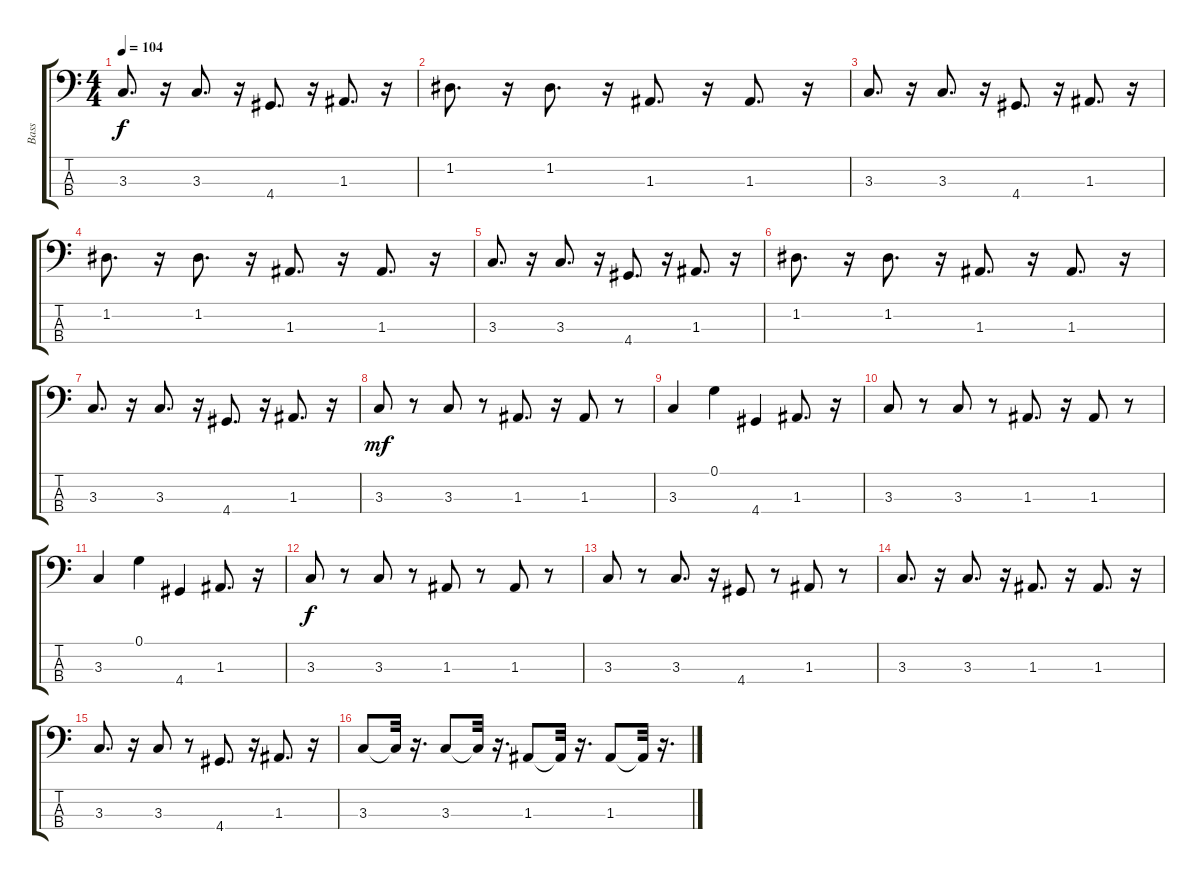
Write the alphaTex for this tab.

\track ("Bass                " "Bass      ") {instrument fretlessbass}
\staff {score tabs}
\tuning (G2 D2 A1 E1) {hide}
\ts (4 4)
\tempo 104
\clef f4
\ks c
3.3.8{d dy f} r.16 3.3.8{d} r.16 4.4.8{d} r.16 1.3.8{d} r.16 |
1.2.8{d} r.16 1.2.8{d} r.16 1.3.8{d} r.16 1.3.8{d} r.16 |
3.3.8{d} r.16 3.3.8{d} r.16 4.4.8{d} r.16 1.3.8{d} r.16 |
1.2.8{d} r.16 1.2.8{d} r.16 1.3.8{d} r.16 1.3.8{d} r.16 |
3.3.8{d} r.16 3.3.8{d} r.16 4.4.8{d} r.16 1.3.8{d} r.16 |
1.2.8{d} r.16 1.2.8{d} r.16 1.3.8{d} r.16 1.3.8{d} r.16 |
3.3.8{d} r.16 3.3.8{d} r.16 4.4.8{d} r.16 1.3.8{d} r.16 |
3.3.8{dy mf} r.8 3.3.8 r.8 1.3.8{d} r.16 1.3.8 r.8 |
3.3.4 0.1.4 4.4.4 1.3.8{d} r.16 |
3.3.8 r.8 3.3.8 r.8 1.3.8{d} r.16 1.3.8 r.8 |
3.3.4 0.1.4 4.4.4 1.3.8{d} r.16 |
3.3.8{dy f} r.8 3.3.8 r.8 1.3.8 r.8 1.3.8 r.8 |
3.3.8 r.8 3.3.8{d} r.16 4.4.8 r.8 1.3.8 r.8 |
3.3.8{d} r.16 3.3.8{d} r.16 1.3.8{d} r.16 1.3.8{d} r.16 |
3.3.8{d} r.16 3.3.8 r.8 4.4.8{d} r.16 1.3.8{d} r.16 |
3.3.8 3.3{t}.32 r.16{d} 3.3.8 3.3{t}.32 r.16{d} 1.3.8 1.3{t}.32 r.16{d} 1.3.8 1.3{t}.32 r.16{d}
